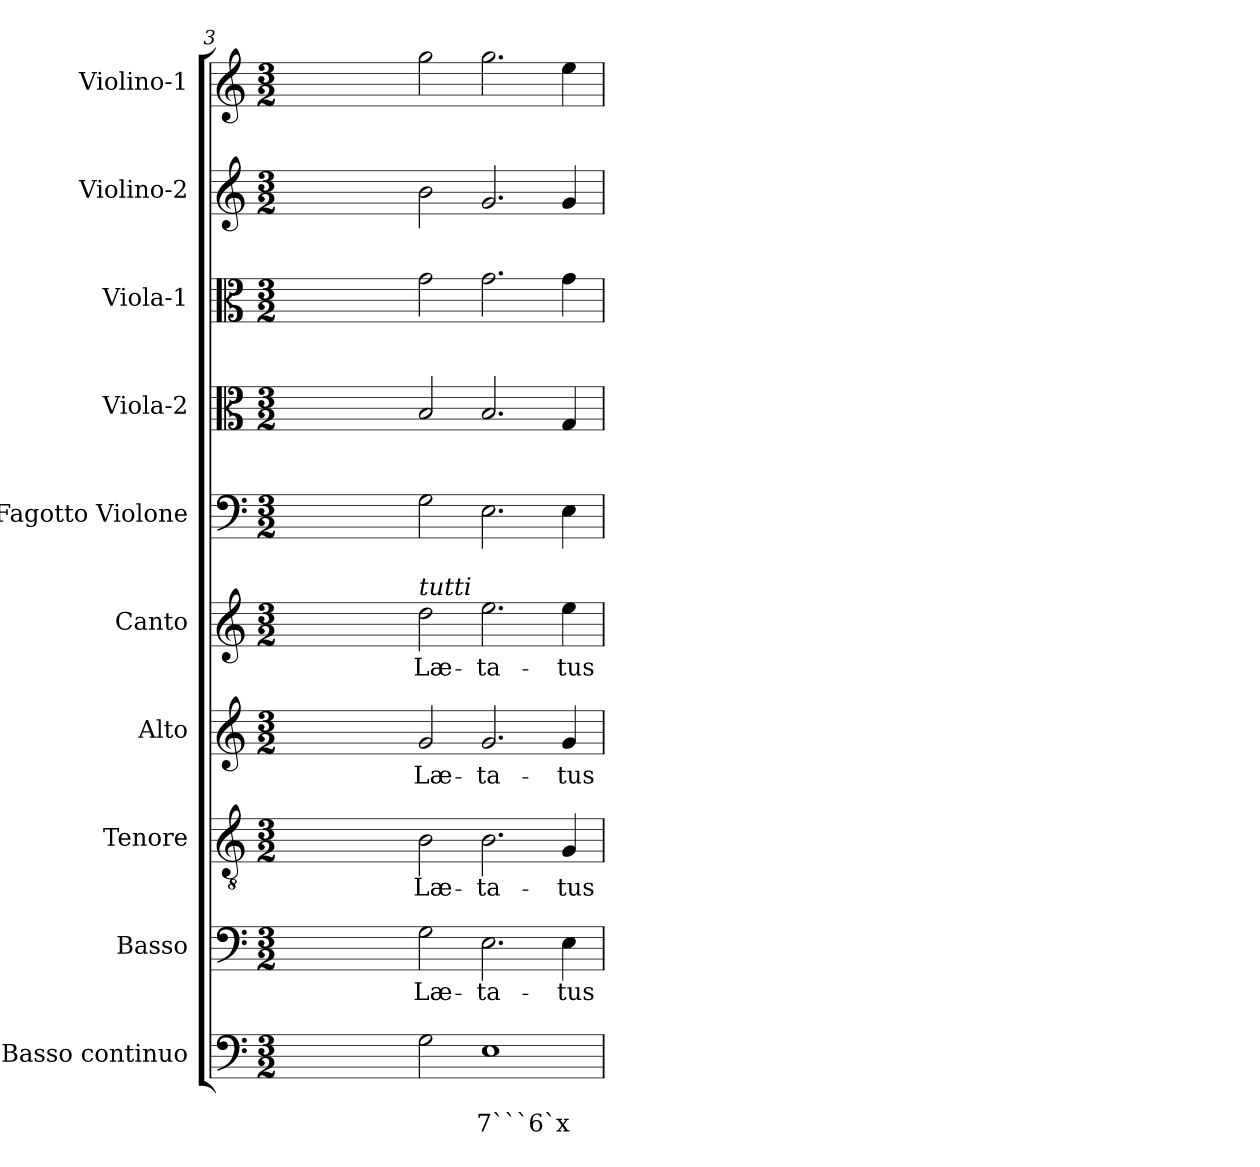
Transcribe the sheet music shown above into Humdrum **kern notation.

**kern	**text	**text	**kern	**text	**kern	**text	**kern	**text	**kern	**text	**kern	**kern	**kern	**kern	**kern
*part10	*part10	*part10	*part9	*part9	*part8	*part8	*part7	*part7	*part6	*part6	*part5	*part4	*part3	*part2	*part1
*staff10	*staff10	*staff10	*staff9	*staff9	*staff8	*staff8	*staff7	*staff7	*staff6	*staff6	*staff5	*staff4	*staff3	*staff2	*staff1
*I"Basso continuo	*	*	*I"Basso	*	*I"Tenore	*	*I"Alto	*	*I"Canto	*	*I"Fagotto Violone	*I"Viola-2	*I"Viola-1	*I"Violino-2	*I"Violino-1
*I'BC	*	*	*I'B	*	*I'T	*	*I'A	*	*I'C	*	*I'Fg	*I'Va2	*I'Va1	*I'Vi2	*I'Vi1
*clefF4	*	*	*clefF4	*	*clefGv2	*	*clefG2	*	*clefG2	*	*clefF4	*clefC3	*clefC3	*clefG2	*clefG2
*k[]	*	*	*k[]	*	*k[]	*	*k[]	*	*k[]	*	*k[]	*k[]	*k[]	*k[]	*k[]
*C:	*	*	*C:	*	*C:	*	*C:	*	*C:	*	*C:	*C:	*C:	*C:	*C:
*M3/2	*	*	*M3/2	*	*M3/2	*	*M3/2	*	*M3/2	*	*M3/2	*M3/2	*M3/2	*M3/2	*M3/2
=3	=3	=3	=3	=3	=3	=3	=3	=3	=3	=3	=3	=3	=3	=3	=3
1.ryy	.	.	1.ryy	.	1.ryy	.	1.ryy	.	1.ryy	.	1.ryy	1.ryy	1.ryy	1.ryy	1.ryy
=3X1-	=3X1-	=3X1-	=3X1-	=3X1-	=3X1-	=3X1-	=3X1-	=3X1-	=3X1-	=3X1-	=3X1-	=3X1-	=3X1-	=3X1-	=3X1-
!	!	!	!	!LO:LY:b	!	!	!	!	!	!	!	!	!	!	!
!	!	!	!	!	!	!LO:LY:b	!	!	!	!	!	!	!	!	!
!	!	!	!	!	!	!	!	!LO:LY:b	!	!	!	!	!	!	!
!	!	!	!	!	!	!	!	!	!LO:TX:a:i:t=tutti	!	!	!	!	!	!
!	!	!	!	!	!	!	!	!	!	!LO:LY:b	!	!	!	!	!
2G\	.	.	2G\	Læ-	2B\	Læ-	2g/	Læ-	2dd\	Læ-	2G\	2B/	2g\	2b\	2gg\
!	!	!LO:LY:b	!	!	!	!	!	!	!	!	!	!	!	!	!
!	!	!	!	!LO:LY:b	!	!	!	!	!	!	!	!	!	!	!
!	!	!	!	!	!	!LO:LY:b	!	!	!	!	!	!	!	!	!
!	!	!	!	!	!	!	!	!LO:LY:b	!	!	!	!	!	!	!
!	!	!	!	!	!	!	!	!	!	!LO:LY:b	!	!	!	!	!
1E	.	7```6`x	2.E\	-ta-	2.B\	-ta-	2.g/	-ta-	2.ee\	-ta-	2.E\	2.B/	2.g\	2.g/	2.gg\
!	!	!	!	!LO:LY:b	!	!	!	!	!	!	!	!	!	!	!
!	!	!	!	!	!	!LO:LY:b	!	!	!	!	!	!	!	!	!
!	!	!	!	!	!	!	!	!LO:LY:b	!	!	!	!	!	!	!
!	!	!	!	!	!	!	!	!	!	!LO:LY:b	!	!	!	!	!
.	.	.	4E\	-tus	4G/	-tus	4g/	-tus	4ee\	-tus	4E\	4G/	4g\	4g/	4ee\
=	=	=	=	=	=	=	=	=	=	=	=	=	=	=	=
*-	*-	*-	*-	*-	*-	*-	*-	*-	*-	*-	*-	*-	*-	*-	*-
